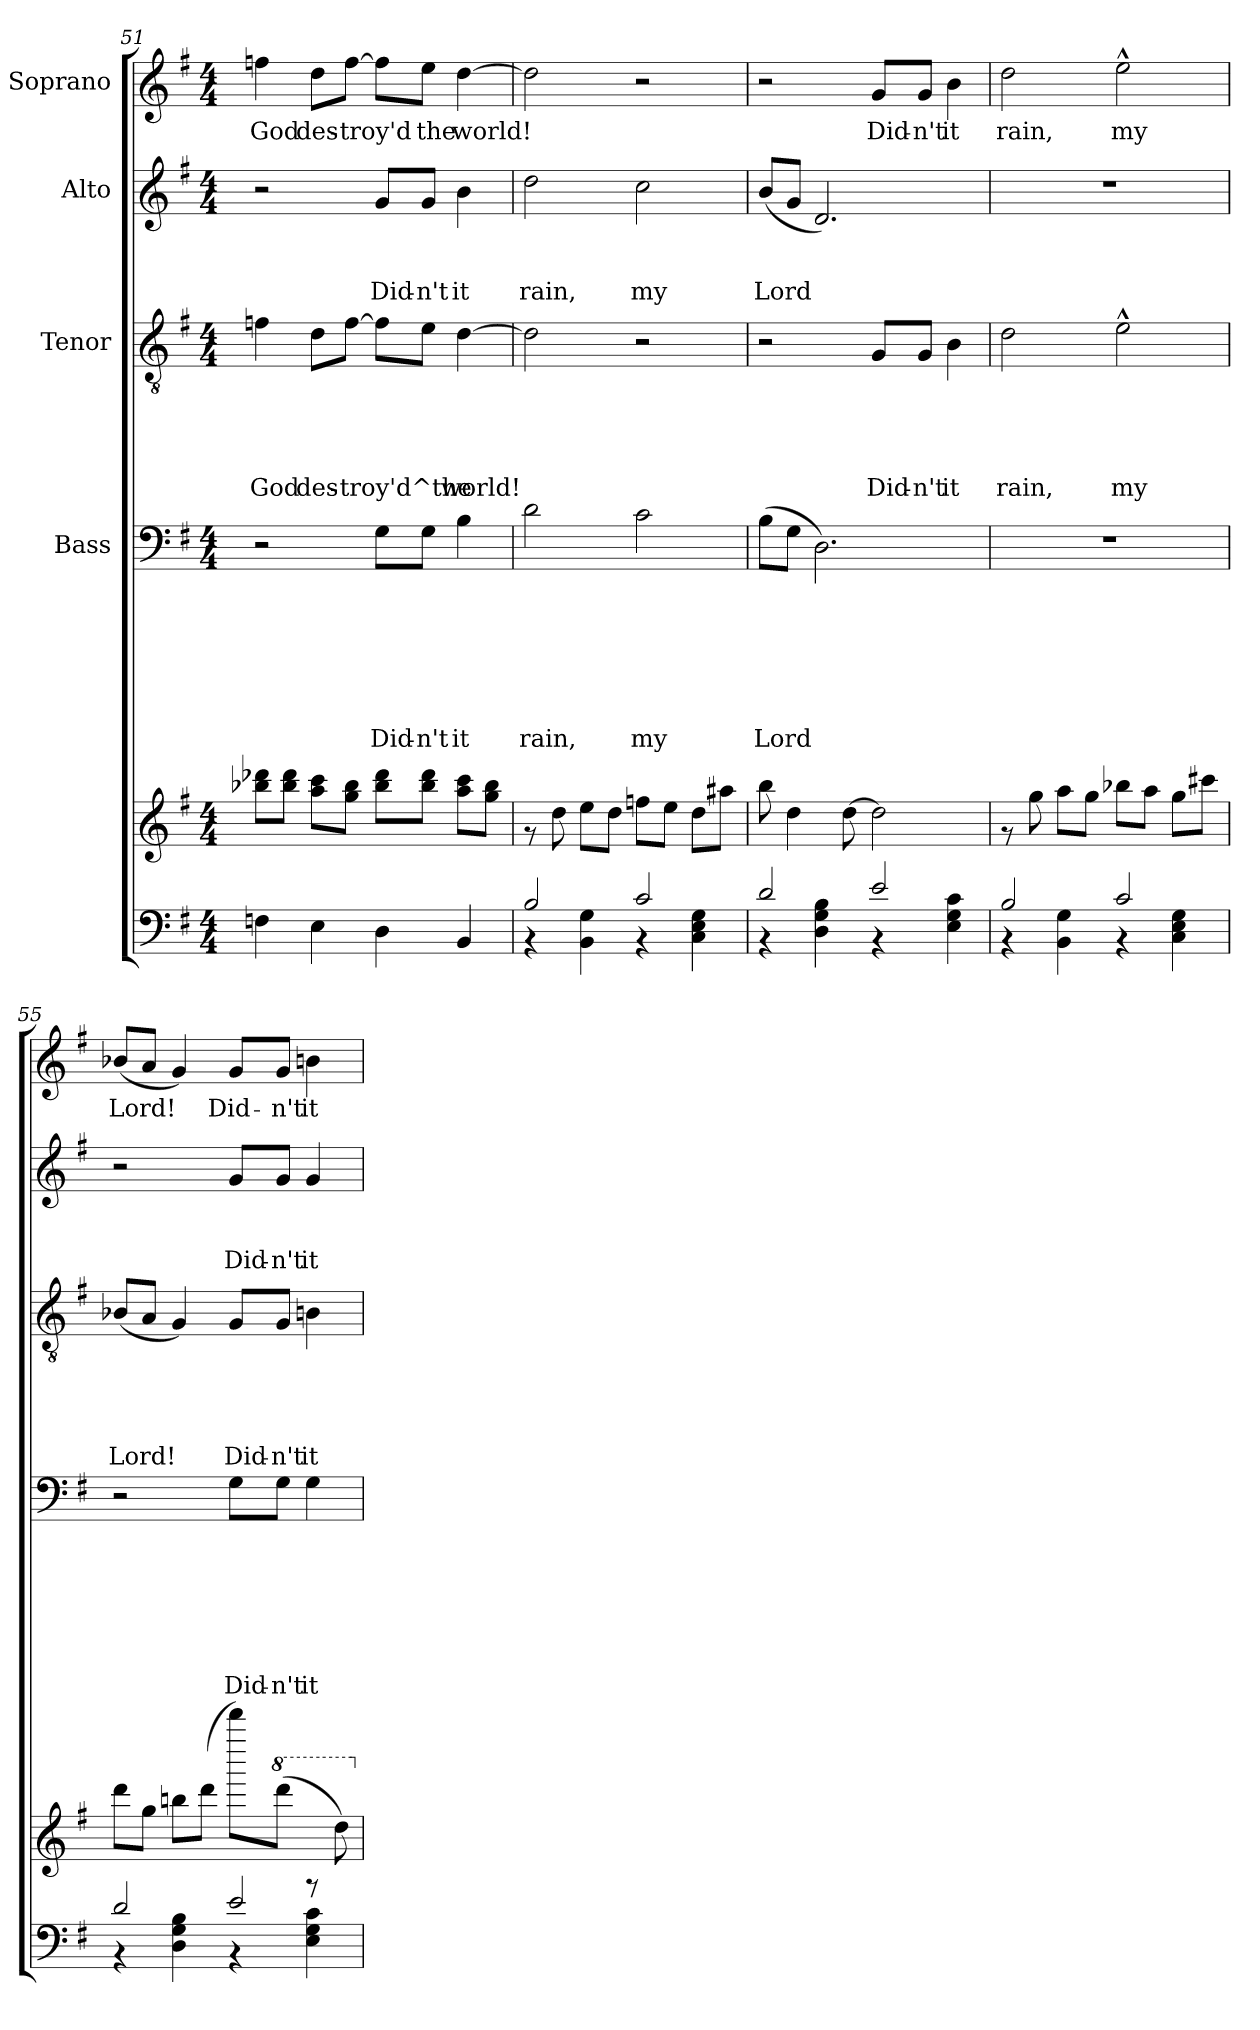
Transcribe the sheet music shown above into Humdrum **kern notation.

**kern	**kern	**kern	**text	**text	**text	**text	**text	**text	**text	**kern	**text	**text	**text	**text	**text	**kern	**text	**text	**text	**kern	**text
*part5	*part5	*part4	*part4	*part4	*part4	*part4	*part4	*part4	*part4	*part3	*part3	*part3	*part3	*part3	*part3	*part2	*part2	*part2	*part2	*part1	*part1
*staff6	*staff5	*staff4	*staff4	*staff4	*staff4	*staff4	*staff4	*staff4	*staff4	*staff3	*staff3	*staff3	*staff3	*staff3	*staff3	*staff2	*staff2	*staff2	*staff2	*staff1	*staff1
*	*	*I"Bass	*	*	*	*	*	*	*	*I"Tenor	*	*	*	*	*	*I"Alto	*	*	*	*I"Soprano	*
*clefF4	*clefG2	*clefF4	*	*	*	*	*	*	*	*clefGv2	*	*	*	*	*	*clefG2	*	*	*	*clefG2	*
*k[f#]	*k[f#]	*k[f#]	*	*	*	*	*	*	*	*k[f#]	*	*	*	*	*	*k[f#]	*	*	*	*k[f#]	*
*G:	*G:	*G:	*	*	*	*	*	*	*	*G:	*	*	*	*	*	*G:	*	*	*	*G:	*
*M4/4	*M4/4	*M4/4	*	*	*	*	*	*	*	*M4/4	*	*	*	*	*	*M4/4	*	*	*	*M4/4	*
=51	=51	=51	=51	=51	=51	=51	=51	=51	=51	=51	=51	=51	=51	=51	=51	=51	=51	=51	=51	=51	=51
!	!	!	!	!	!	!	!	!	!	!	!	!	!	!	!LO:LY:b	!	!	!	!	!	!LO:LY:b
4Fn\	8bb-X\ 8ddd-X\L	2r	.	.	.	.	.	.	.	4fn\	.	.	.	.	God	2r	.	.	.	4ffn\	God
.	8bb-\ 8ddd-\J	.	.	.	.	.	.	.	.	.	.	.	.	.	.	.	.	.	.	.	.
!	!	!	!	!	!	!	!	!	!	!	!	!	!	!	!LO:LY:b	!	!	!	!	!	!LO:LY:b
4E\	8aa\ 8ccc\L	.	.	.	.	.	.	.	.	8d\L	.	.	.	.	des-	.	.	.	.	8dd\L	des-
!	!	!	!	!	!	!	!	!	!	!	!	!	!	!	!LO:LY:b	!	!	!	!	!	!LO:LY:b
.	8gg\ 8bb-\J	.	.	.	.	.	.	.	.	[>8f\J	.	.	.	.	-troy'd^the	.	.	.	.	[>8ff\J	-troy'd
!	!	!	!	!	!	!	!	!	!LO:LY:b	!	!	!	!	!	!	!	!	!	!LO:LY:b	!	!
4D\	8bb-\ 8ddd-\L	8G\L	.	.	.	.	.	.	Did-	8f\L]	.	.	.	.	.	8g/L	.	.	Did-	8ff\L]	.
!	!	!	!	!	!	!	!	!	!LO:LY:b	!	!	!	!	!	!	!	!	!	!LO:LY:b	!	!LO:LY:b
.	8bb-\ 8ddd-\J	8G\J	.	.	.	.	.	.	-n't	8e\J	.	.	.	.	.	8g/J	.	.	-n't	8ee\J	the
!	!	!	!	!	!	!	!	!	!LO:LY:b	!	!	!	!	!	!LO:LY:b	!	!	!	!LO:LY:b	!	!LO:LY:b
4BB/	8aa\ 8ccc\L	4B\	.	.	.	.	.	.	it	[<4d\	.	.	.	.	world!	4b\	.	.	it	[<4dd\	world!
.	8gg\ 8bb-\J	.	.	.	.	.	.	.	.	.	.	.	.	.	.	.	.	.	.	.	.
=52	=52	=52	=52	=52	=52	=52	=52	=52	=52	=52	=52	=52	=52	=52	=52	=52	=52	=52	=52	=52	=52
*^	*	*	*	*	*	*	*	*	*	*	*	*	*	*	*	*	*	*	*	*	*
!	!	!	!	!	!	!	!	!	!	!LO:LY:b	!	!	!	!	!	!	!	!	!	!LO:LY:b	!	!
2B/	4rAA	8rf	2d\	.	.	.	.	.	.	rain,	2d\]	.	.	.	.	.	2dd\	.	.	rain,	2dd\]	.
.	.	8dd\	.	.	.	.	.	.	.	.	.	.	.	.	.	.	.	.	.	.	.	.
.	4BB\ 4G\	8ee\L	.	.	.	.	.	.	.	.	.	.	.	.	.	.	.	.	.	.	.	.
.	.	8dd\J	.	.	.	.	.	.	.	.	.	.	.	.	.	.	.	.	.	.	.	.
!	!	!	!	!	!	!	!	!	!	!LO:LY:b	!	!	!	!	!	!	!	!	!	!LO:LY:b	!	!
2c/	4rAA	8ffn\L	2c\	.	.	.	.	.	.	my	2r	.	.	.	.	.	2cc\	.	.	my	2r	.
.	.	8ee\J	.	.	.	.	.	.	.	.	.	.	.	.	.	.	.	.	.	.	.	.
.	4C\ 4E\ 4G\	8dd\L	.	.	.	.	.	.	.	.	.	.	.	.	.	.	.	.	.	.	.	.
.	.	8aa#X\J	.	.	.	.	.	.	.	.	.	.	.	.	.	.	.	.	.	.	.	.
=53	=53	=53	=53	=53	=53	=53	=53	=53	=53	=53	=53	=53	=53	=53	=53	=53	=53	=53	=53	=53	=53	=53
!	!	!	!	!	!	!	!	!	!	!LO:LY:b	!	!	!	!	!	!	!	!	!	!LO:LY:b	!	!
2d/	4rAA	8bb\	(>8B\L	.	.	.	.	.	.	Lord	2r	.	.	.	.	.	(>8b/L	.	.	Lord	2r	.
.	.	4dd\	8G\J	.	.	.	.	.	.	.	.	.	.	.	.	.	8g/J	.	.	.	.	.
.	4D\ 4G\ 4B\	.	2.D\)	.	.	.	.	.	.	.	.	.	.	.	.	.	2.d/)	.	.	.	.	.
.	.	[>8dd\	.	.	.	.	.	.	.	.	.	.	.	.	.	.	.	.	.	.	.	.
!	!	!	!	!	!	!	!	!	!	!	!	!	!	!	!	!LO:LY:b	!	!	!	!	!	!LO:LY:b
2e/	4rAA	2dd\]	.	.	.	.	.	.	.	.	8G/L	.	.	.	.	Did-	.	.	.	.	8g/L	Did-
!	!	!	!	!	!	!	!	!	!	!	!	!	!	!	!	!LO:LY:b	!	!	!	!	!	!LO:LY:b
.	.	.	.	.	.	.	.	.	.	.	8G/J	.	.	.	.	-n't	.	.	.	.	8g/J	-n't
!	!	!	!	!	!	!	!	!	!	!	!	!	!	!	!	!LO:LY:b	!	!	!	!	!	!LO:LY:b
.	4E\ 4G\ 4c\	.	.	.	.	.	.	.	.	.	4B\	.	.	.	.	it	.	.	.	.	4b\	it
!!LO:PB:g=z
=54	=54	=54	=54	=54	=54	=54	=54	=54	=54	=54	=54	=54	=54	=54	=54	=54	=54	=54	=54	=54	=54	=54
!	!	!	!	!	!	!	!	!	!	!	!	!	!	!	!	!LO:LY:b	!	!	!	!	!	!LO:LY:b
2B/	4rAA	8rf	1r	.	.	.	.	.	.	.	2d\	.	.	.	.	rain,	1r	.	.	.	2dd\	rain,
.	.	8gg\	.	.	.	.	.	.	.	.	.	.	.	.	.	.	.	.	.	.	.	.
.	4BB\ 4G\	8aa\L	.	.	.	.	.	.	.	.	.	.	.	.	.	.	.	.	.	.	.	.
.	.	8gg\J	.	.	.	.	.	.	.	.	.	.	.	.	.	.	.	.	.	.	.	.
!	!	!	!	!	!	!	!	!	!	!	!	!	!	!	!	!LO:LY:b	!	!	!	!	!	!LO:LY:b
2c/	4rAA	8bb-X\L	.	.	.	.	.	.	.	.	2e^^>\	.	.	.	.	my	.	.	.	.	2ee^^>\	my
.	.	8aa\J	.	.	.	.	.	.	.	.	.	.	.	.	.	.	.	.	.	.	.	.
.	4C\ 4E\ 4G\	8gg\L	.	.	.	.	.	.	.	.	.	.	.	.	.	.	.	.	.	.	.	.
.	.	8ccc#X\J	.	.	.	.	.	.	.	.	.	.	.	.	.	.	.	.	.	.	.	.
=55	=55	=55	=55	=55	=55	=55	=55	=55	=55	=55	=55	=55	=55	=55	=55	=55	=55	=55	=55	=55	=55	=55
!	!	!	!	!	!	!	!	!	!	!	!	!	!	!	!	!LO:LY:b	!	!	!	!	!	!LO:LY:b
2d/	4rAA	8ddd\L	2r	.	.	.	.	.	.	.	(>8B-X/L	.	.	.	.	Lord!	2r	.	.	.	(>8b-X/L	Lord!
.	.	8gg\J	.	.	.	.	.	.	.	.	8A/J	.	.	.	.	.	.	.	.	.	8a/J	.
.	4D\ 4G\ 4B\	8bbn\L	.	.	.	.	.	.	.	.	4G/)	.	.	.	.	.	.	.	.	.	4g/)	.
.	.	(>8ddd\J	.	.	.	.	.	.	.	.	.	.	.	.	.	.	.	.	.	.	.	.
!	!	!	!	!	!	!	!	!	!	!LO:LY:b	!	!	!	!	!	!LO:LY:b	!	!	!	!LO:LY:b	!	!LO:LY:b
2e/	4rAA	8ddddd\L)	8G\L	.	.	.	.	.	.	Did-	8G/L	.	.	.	.	Did-	8g/L	.	.	Did-	8g/L	Did-
*	*	*8va	*	*	*	*	*	*	*	*	*	*	*	*	*	*	*	*	*	*	*	*
!	!	!	!	!	!	!	!	!	!	!LO:LY:b	!	!	!	!	!	!LO:LY:b	!	!	!	!LO:LY:b	!	!LO:LY:b
.	.	(>8dddd\J	8G\J	.	.	.	.	.	.	-n't	8G/J	.	.	.	.	-n't	8g/J	.	.	-n't	8g/J	-n't
!	!	!	!	!	!	!	!	!	!	!LO:LY:b	!	!	!	!	!	!LO:LY:b	!	!	!	!LO:LY:b	!	!LO:LY:b
.	4E\ 4G\ 4c\	8rf	4G\	.	.	.	.	.	.	it	4Bn\	.	.	.	.	it	4g/	.	.	it	4bn\	it
.	.	8ddd\)	.	.	.	.	.	.	.	.	.	.	.	.	.	.	.	.	.	.	.	.
*v	*v	*	*	*	*	*	*	*	*	*	*	*	*	*	*	*	*	*	*	*	*	*
*	*X8va	*	*	*	*	*	*	*	*	*	*	*	*	*	*	*	*	*	*	*	*
=	=	=	=	=	=	=	=	=	=	=	=	=	=	=	=	=	=	=	=	=	=
*-	*-	*-	*-	*-	*-	*-	*-	*-	*-	*-	*-	*-	*-	*-	*-	*-	*-	*-	*-	*-	*-
